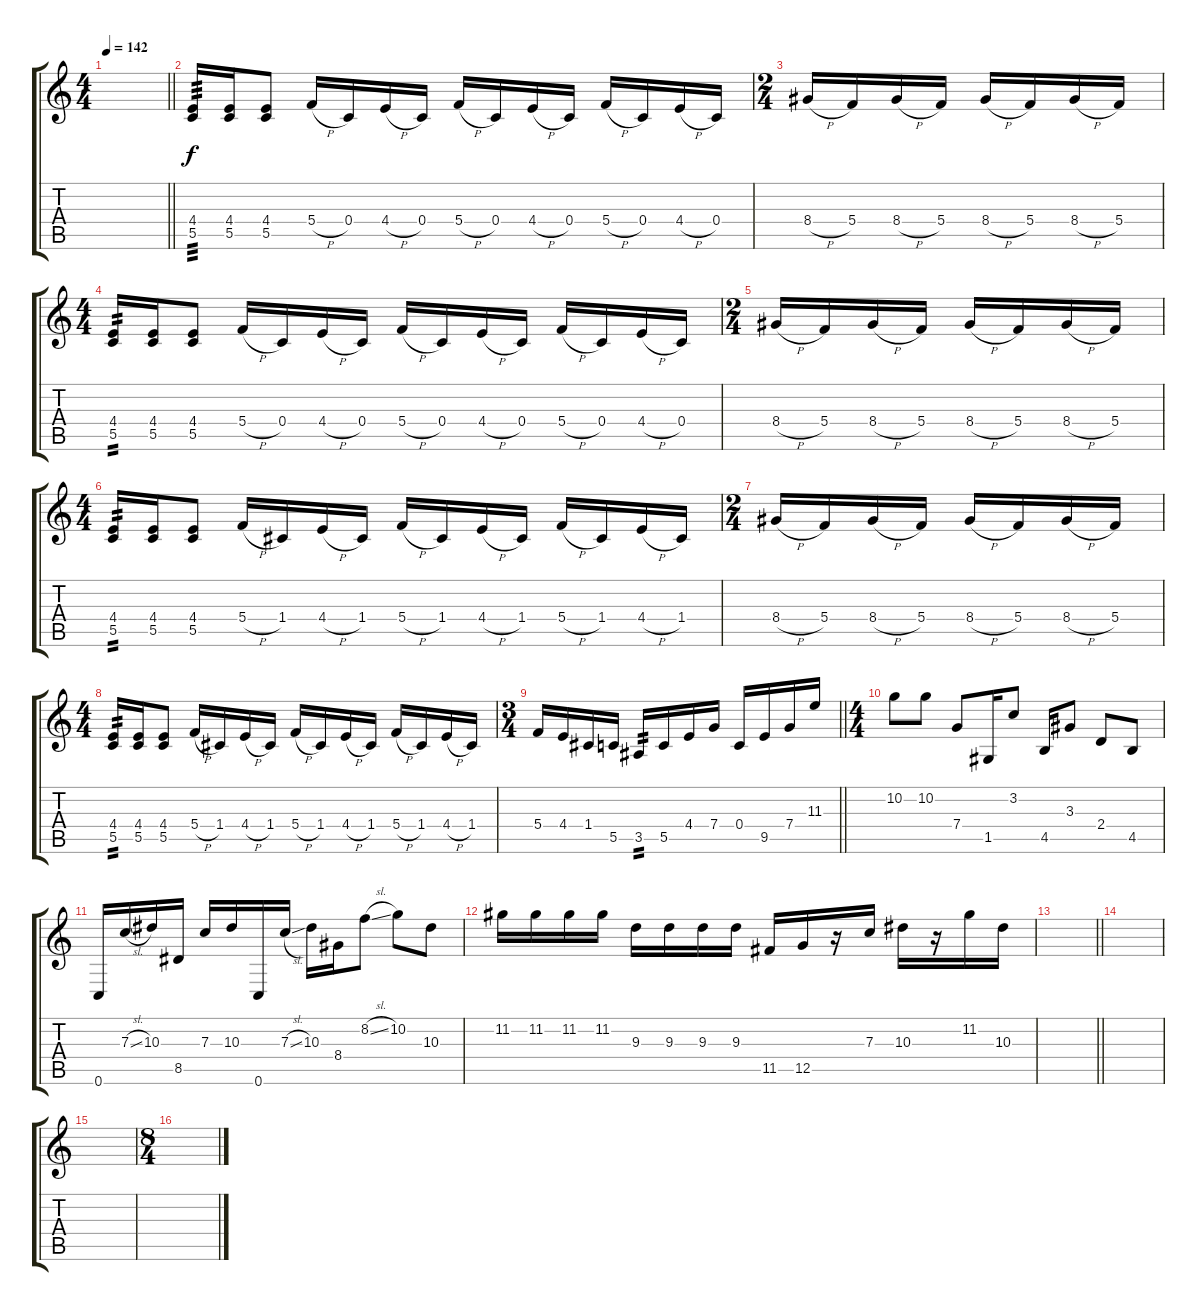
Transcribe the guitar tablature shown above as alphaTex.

\track "" {instrument overdrivenguitar}
\staff {score tabs}
\tuning (D4 A3 F3 C3 G2 C2) {hide}
\ts (4 4)
\tempo 142
\clef g2
\barLineRight lightlight
\ks c
|
\section ("" "")
(4.4 5.5).16{tp 3} (4.4 5.5).16 (4.4 5.5).8 5.4{h}.16 0.4.16 4.4{h}.16 0.4.16 5.4{h}.16 0.4.16 4.4{h}.16 0.4.16 5.4{h}.16 0.4.16 4.4{h}.16 0.4.16 |
\ts (2 4)
8.4{h}.16 5.4.16 8.4{h}.16 5.4.16 8.4{h}.16 5.4.16 8.4{h}.16 5.4.16 |
\ts (4 4)
(4.4 5.5).16{tp 2} (4.4 5.5).16 (4.4 5.5).8 5.4{h}.16 0.4.16 4.4{h}.16 0.4.16 5.4{h}.16 0.4.16 4.4{h}.16 0.4.16 5.4{h}.16 0.4.16 4.4{h}.16 0.4.16 |
\ts (2 4)
8.4{h}.16 5.4.16 8.4{h}.16 5.4.16 8.4{h}.16 5.4.16 8.4{h}.16 5.4.16 |
\ts (4 4)
(4.4 5.5).16{tp 2} (4.4 5.5).16 (4.4 5.5).8 5.4{h}.16 1.4.16 4.4{h}.16 1.4.16 5.4{h}.16 1.4.16 4.4{h}.16 1.4.16 5.4{h}.16 1.4.16 4.4{h}.16 1.4.16 |
\ts (2 4)
8.4{h}.16 5.4.16 8.4{h}.16 5.4.16 8.4{h}.16 5.4.16 8.4{h}.16 5.4.16 |
\ts (4 4)
(4.4 5.5).16{tp 2} (4.4 5.5).16 (4.4 5.5).8 5.4{h}.16 1.4.16 4.4{h}.16 1.4.16 5.4{h}.16 1.4.16 4.4{h}.16 1.4.16 5.4{h}.16 1.4.16 4.4{h}.16 1.4.16 |
\ts (3 4)
\barLineRight lightlight
5.4.16 4.4.16 1.4.16 5.5.16 3.5.16{tp 2} 5.5.16 4.4.16 7.4.16 0.4.16 9.5.16 7.4.16 11.3.16 |
\ts (4 4)
10.2.8 10.2.8 7.4.8 1.5.16 3.2.8 4.5.16 3.3.8 2.4.8 4.5.8 |
0.6.16 7.3{sl}.16 10.3.16 8.5.16 7.3.16 10.3.16 0.6.16 7.3{sl}.16 10.3.16 8.4.16 8.2{sl}.8 10.2.8 10.3.8 |
11.2.16 11.2.16 11.2.16 11.2.16 9.3.16 9.3.16 9.3.16 9.3.16 11.5.16 12.5.16 r.16 7.3.16 10.3.16 r.16 11.2.16 10.3.16 |
\barLineRight lightlight
|
\section ("" "")
|
|
\ts (8 4)
